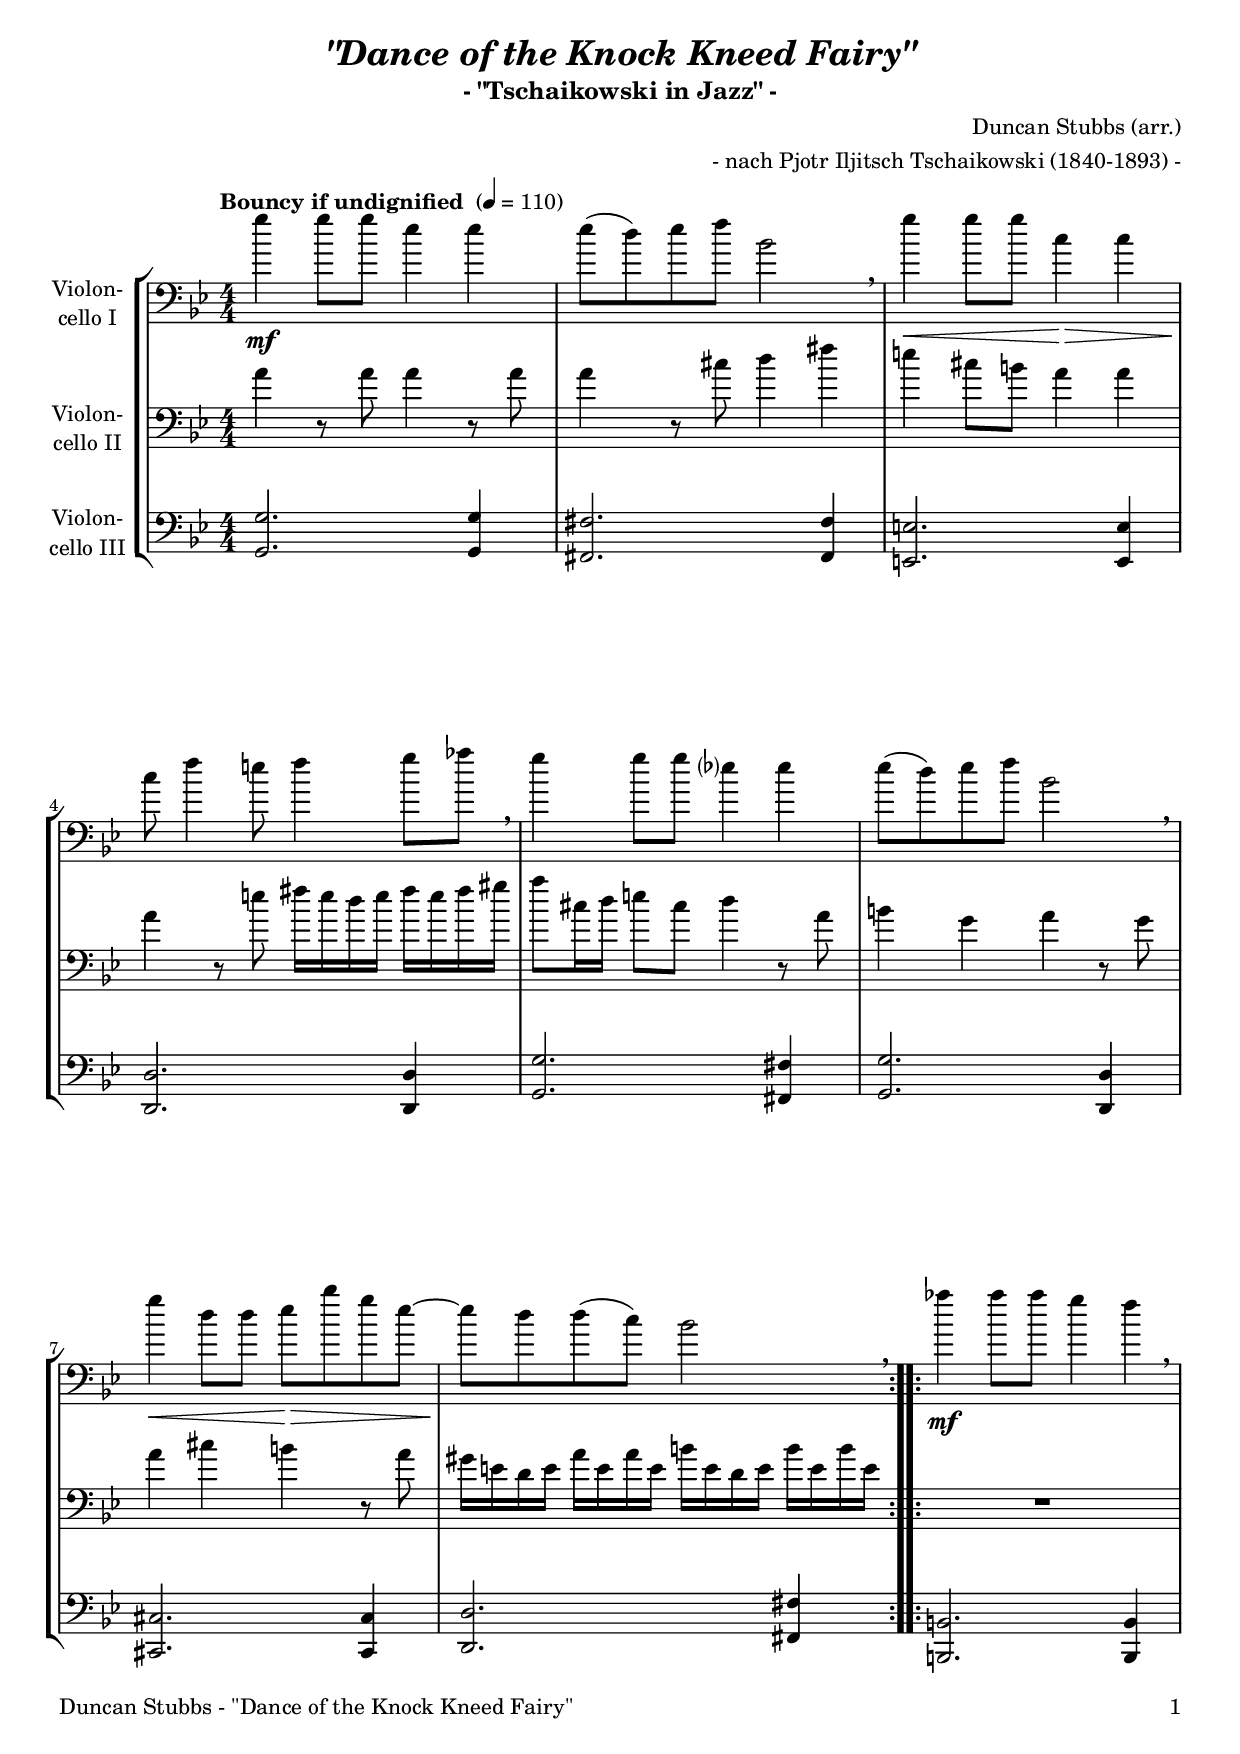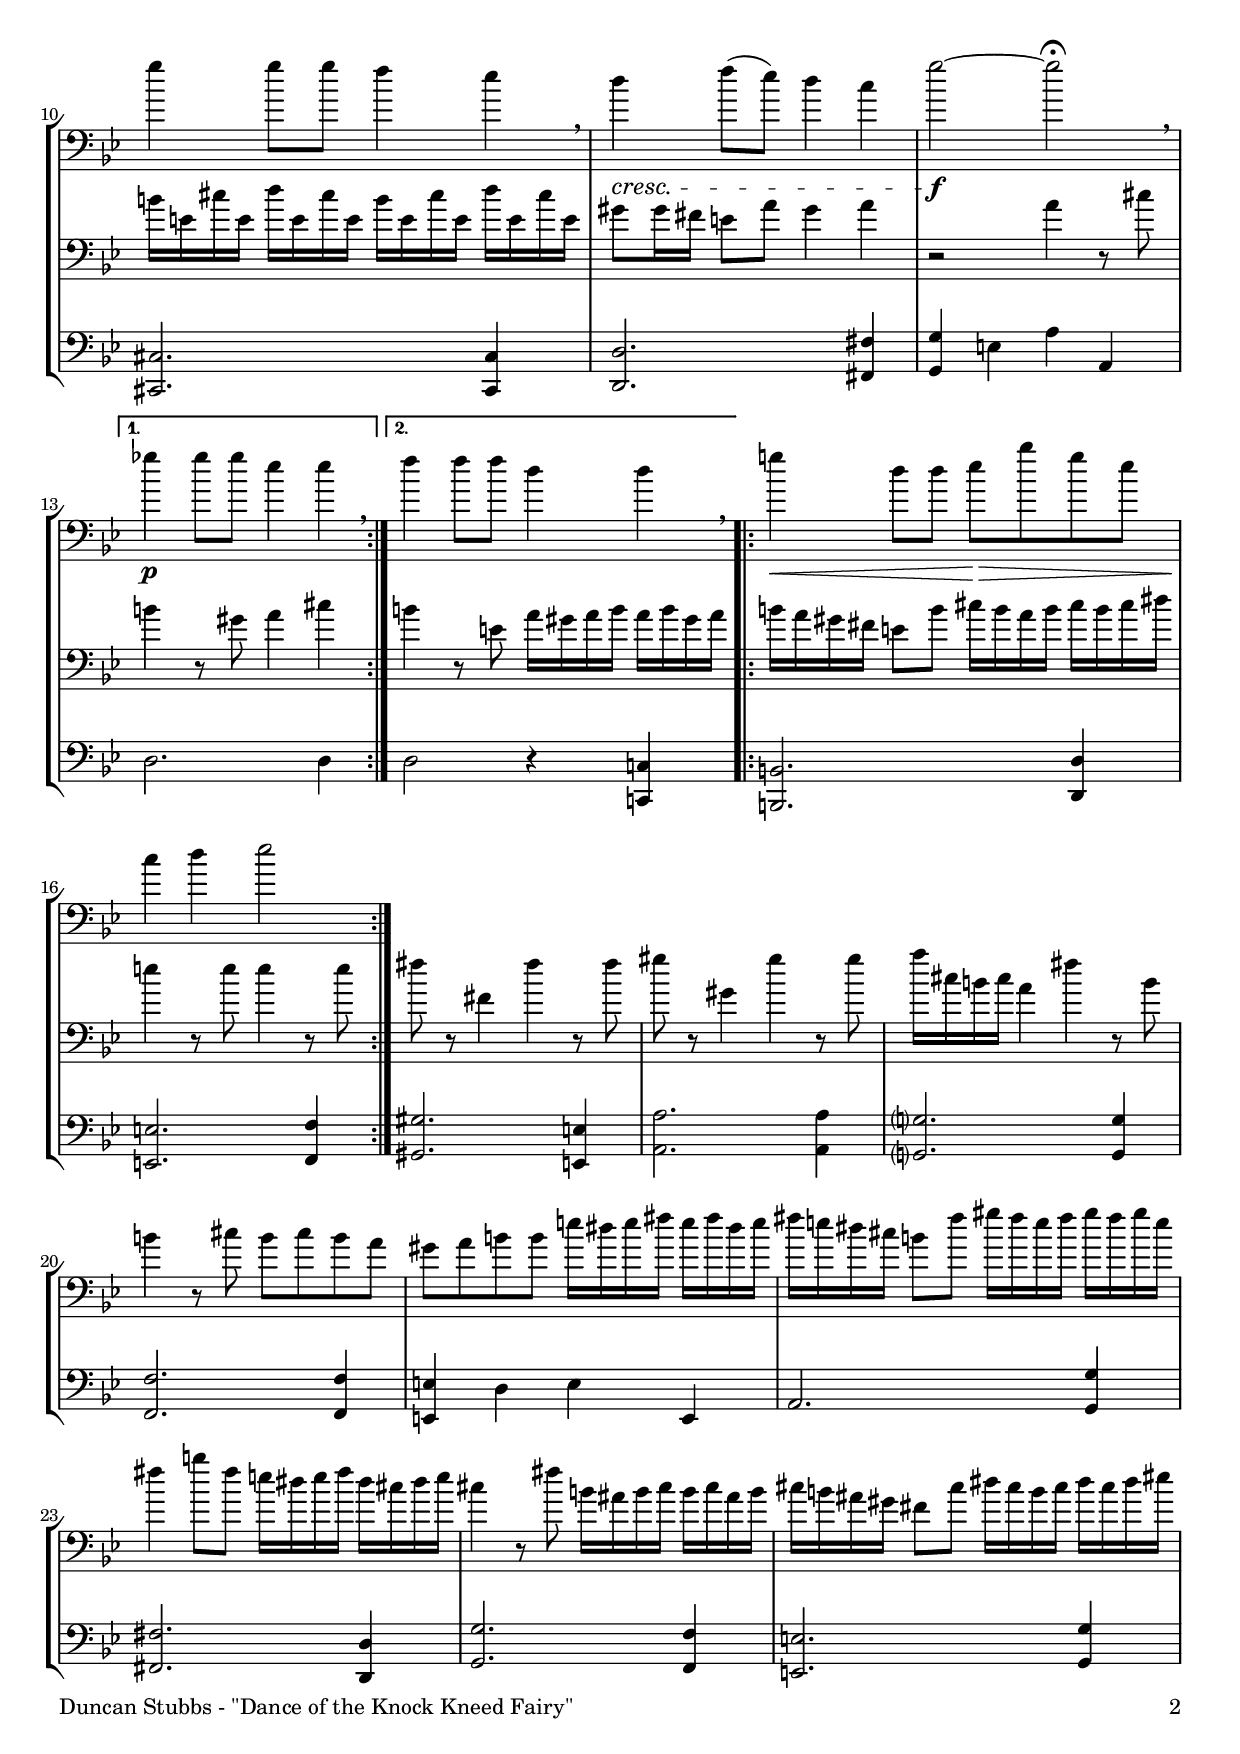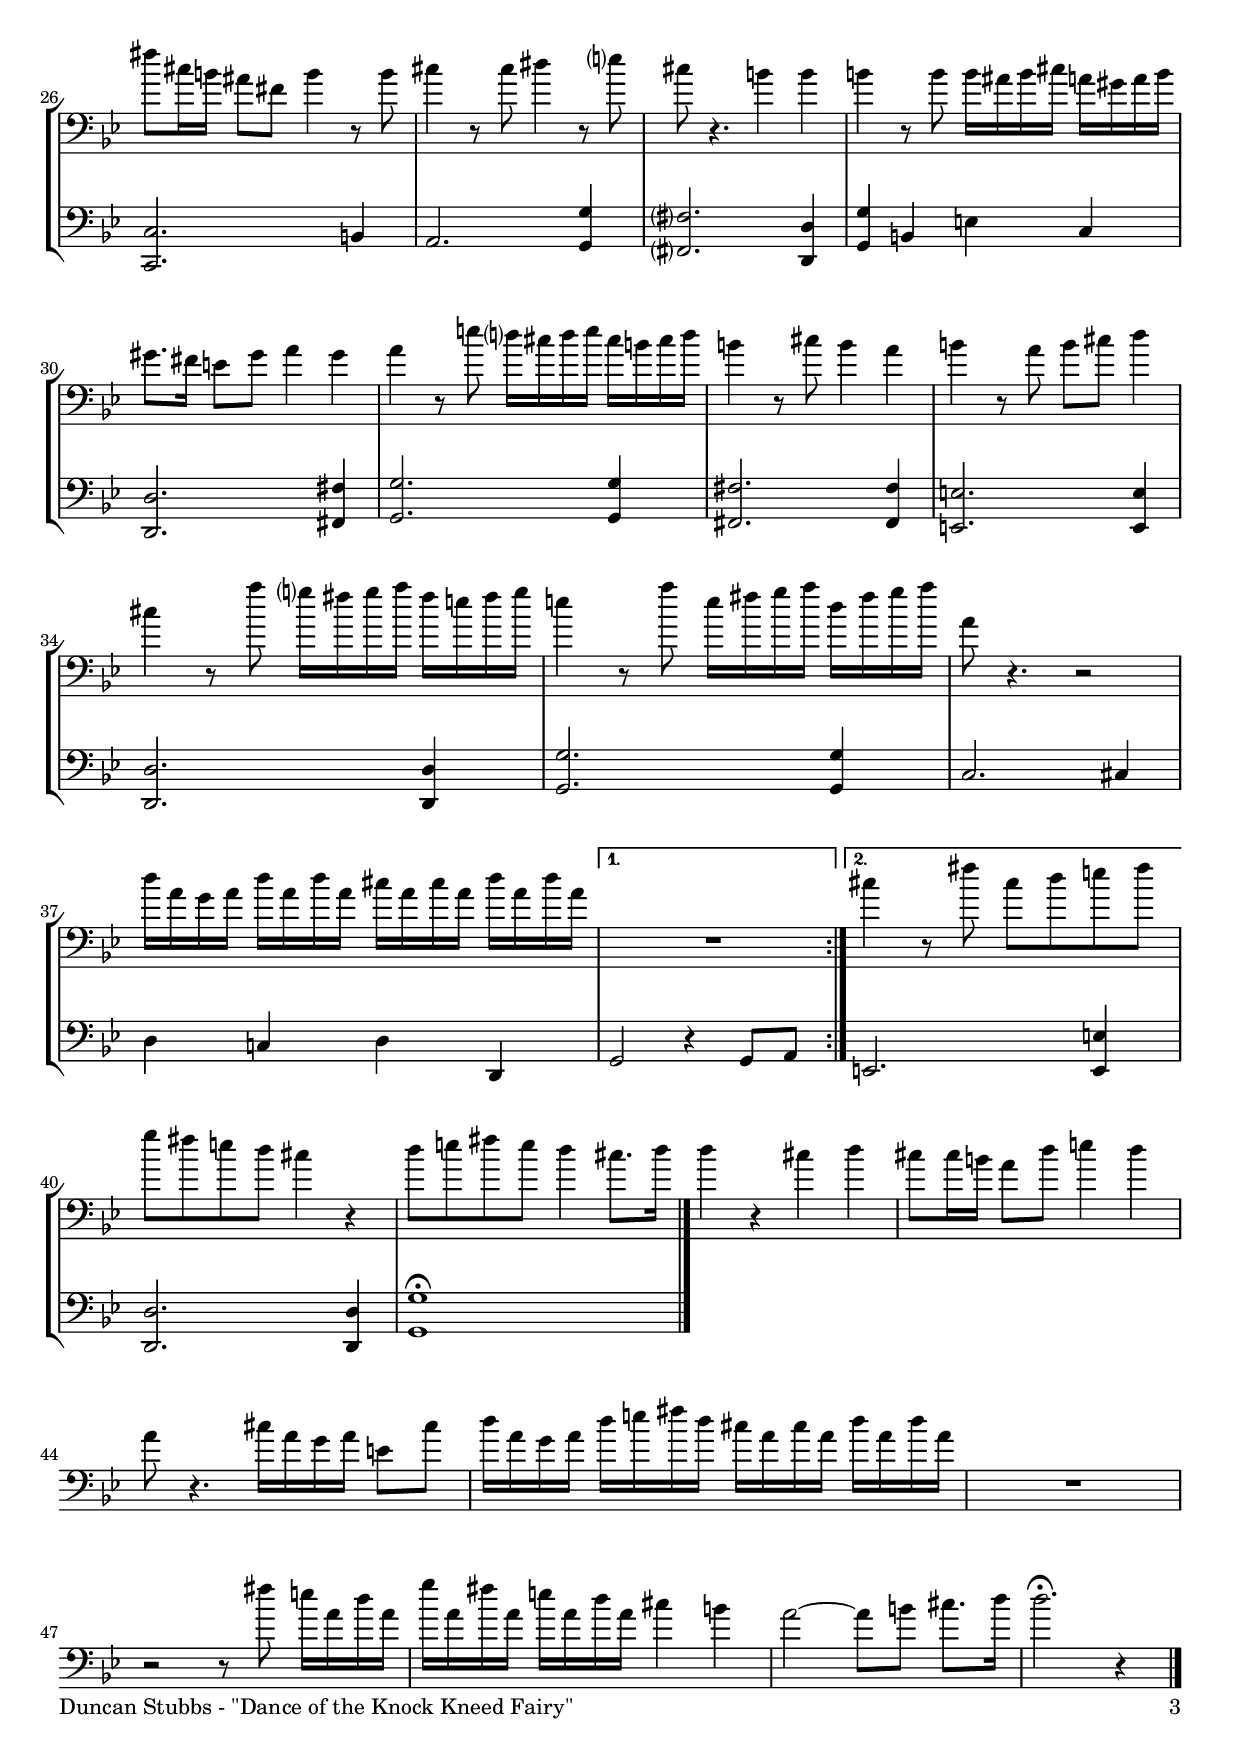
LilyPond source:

\version "2.24.1"
\include "deutsch.ly"
  
#(set-global-staff-size 19)

\header {
  title     = \markup \bold \italic "\"Dance of the Knock Kneed Fairy\""
  subtitle  = "- \"Tschaikowski in Jazz\" -"
  composer  = "Duncan Stubbs (arr.)"
  arranger  = "- nach Pjotr Iljitsch Tschaikowski (1840-1893) -"
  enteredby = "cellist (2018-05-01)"
%  piece     = ""
}

voiceconsts = {
  \key g \minor
  \time 4/4
  \clef "bass"
  \numericTimeSignature
  \compressEmptyMeasures
  % Set default beaming for all staves
% \set Timing.beamExceptions = #'()
% \set Timing.baseMoment     = #(ly:make-moment 1 4)
% \set Timing.beatStructure  = #'(1 1 1)
  \tempo "Bouncy if undignified " 4=110
}

mist = "string ensemble 1"
miba = "cello"

\include "v1.ily"
\include "v2.ily"
\include "v3.ily"

music = \new StaffGroup <<
      \new Staff {
	\set Staff.midiInstrument = \miba
	\set Staff.instrumentName = \markup \center-column { "Violon-" "cello I" }
	\transpose g g { \va }
      }

      \new Staff {
	\set Staff.midiInstrument = \miba
	\set Staff.instrumentName = \markup \center-column { "Violon-" "cello II" }
	\transpose g g { \vb }
      }

      \new Staff {
	\set Staff.midiInstrument = \miba
	\set Staff.instrumentName = \markup \center-column { "Violon-" "cello III" }
	\transpose g g { \vc }
      }
>>

\book {
   \paper {
    print-page-number = ##t
    print-first-page-number = ##t
    ragged-last-bottom = ##f
    oddHeaderMarkup = \markup \null
    evenHeaderMarkup = \markup \null
    oddFooterMarkup = \markup {
      \fill-line {
        \if \should-print-page-number
        "Duncan Stubbs - \"Dance of the Knock Kneed Fairy\"" \fromproperty #'page:page-number-string
      }
    }
    evenFooterMarkup = \oddFooterMarkup
  } \score {
    \music
    \layout {}
  }

  \score {
    \unfoldRepeats \music

    \midi {
      \context {
        \Score
      }
    }
  }
}